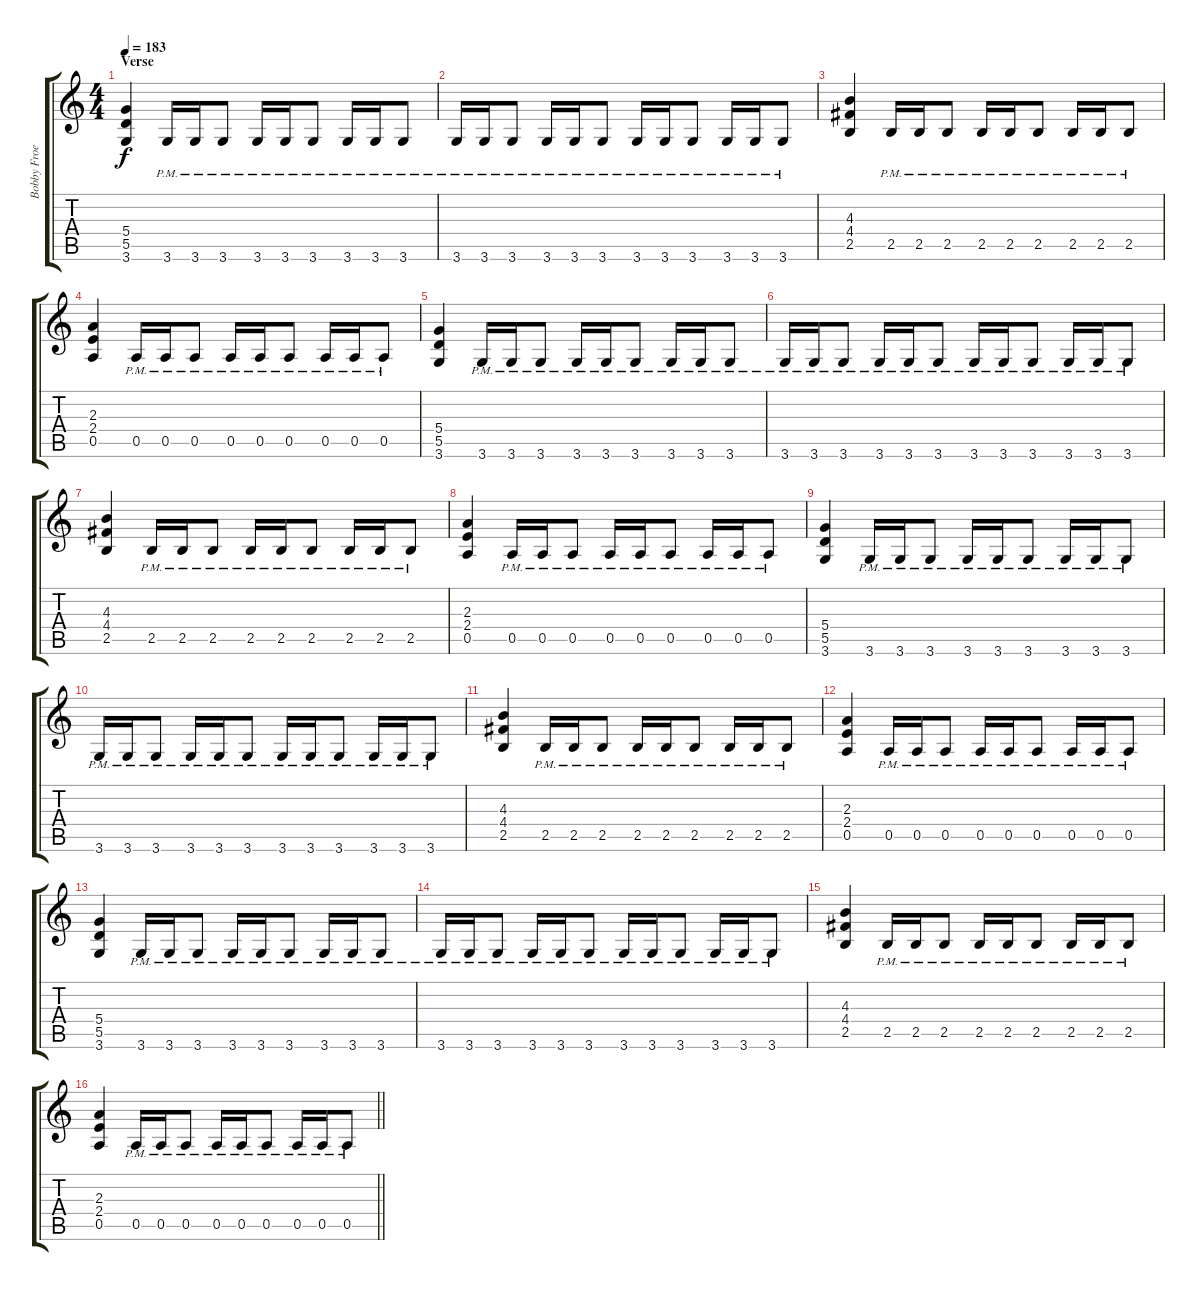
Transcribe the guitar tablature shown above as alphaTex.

\track ("Bobby Froese" "Bobby Froe") {instrument distortionguitar}
\staff {score tabs}
\tuning (E4 B3 G3 D3 A2 E2) {hide}
\ts (4 4)
\section ("" "Verse")
\tempo 183
\clef g2
\ks c
(5.4 5.5 3.6).4{dy f} 3.6{pm}.16 3.6{pm}.16 3.6{pm}.8 3.6{pm}.16 3.6{pm}.16 3.6{pm}.8 3.6{pm}.16 3.6{pm}.16 3.6{pm}.8 |
3.6{pm}.16 3.6{pm}.16 3.6{pm}.8 3.6{pm}.16 3.6{pm}.16 3.6{pm}.8 3.6{pm}.16 3.6{pm}.16 3.6{pm}.8 3.6{pm}.16 3.6{pm}.16 3.6{pm}.8 |
(4.3 4.4 2.5).4 2.5{pm}.16 2.5{pm}.16 2.5{pm}.8 2.5{pm}.16 2.5{pm}.16 2.5{pm}.8 2.5{pm}.16 2.5{pm}.16 2.5{pm}.8 |
(2.3 2.4 0.5).4 0.5{pm}.16 0.5{pm}.16 0.5{pm}.8 0.5{pm}.16 0.5{pm}.16 0.5{pm}.8 0.5{pm}.16 0.5{pm}.16 0.5{pm}.8 |
(5.4 5.5 3.6).4 3.6{pm}.16 3.6{pm}.16 3.6{pm}.8 3.6{pm}.16 3.6{pm}.16 3.6{pm}.8 3.6{pm}.16 3.6{pm}.16 3.6{pm}.8 |
3.6{pm}.16 3.6{pm}.16 3.6{pm}.8 3.6{pm}.16 3.6{pm}.16 3.6{pm}.8 3.6{pm}.16 3.6{pm}.16 3.6{pm}.8 3.6{pm}.16 3.6{pm}.16 3.6{pm}.8 |
(4.3 4.4 2.5).4 2.5{pm}.16 2.5{pm}.16 2.5{pm}.8 2.5{pm}.16 2.5{pm}.16 2.5{pm}.8 2.5{pm}.16 2.5{pm}.16 2.5{pm}.8 |
(2.3 2.4 0.5).4 0.5{pm}.16 0.5{pm}.16 0.5{pm}.8 0.5{pm}.16 0.5{pm}.16 0.5{pm}.8 0.5{pm}.16 0.5{pm}.16 0.5{pm}.8 |
(5.4 5.5 3.6).4 3.6{pm}.16 3.6{pm}.16 3.6{pm}.8 3.6{pm}.16 3.6{pm}.16 3.6{pm}.8 3.6{pm}.16 3.6{pm}.16 3.6{pm}.8 |
3.6{pm}.16 3.6{pm}.16 3.6{pm}.8 3.6{pm}.16 3.6{pm}.16 3.6{pm}.8 3.6{pm}.16 3.6{pm}.16 3.6{pm}.8 3.6{pm}.16 3.6{pm}.16 3.6{pm}.8 |
(4.3 4.4 2.5).4 2.5{pm}.16 2.5{pm}.16 2.5{pm}.8 2.5{pm}.16 2.5{pm}.16 2.5{pm}.8 2.5{pm}.16 2.5{pm}.16 2.5{pm}.8 |
(2.3 2.4 0.5).4 0.5{pm}.16 0.5{pm}.16 0.5{pm}.8 0.5{pm}.16 0.5{pm}.16 0.5{pm}.8 0.5{pm}.16 0.5{pm}.16 0.5{pm}.8 |
(5.4 5.5 3.6).4 3.6{pm}.16 3.6{pm}.16 3.6{pm}.8 3.6{pm}.16 3.6{pm}.16 3.6{pm}.8 3.6{pm}.16 3.6{pm}.16 3.6{pm}.8 |
3.6{pm}.16 3.6{pm}.16 3.6{pm}.8 3.6{pm}.16 3.6{pm}.16 3.6{pm}.8 3.6{pm}.16 3.6{pm}.16 3.6{pm}.8 3.6{pm}.16 3.6{pm}.16 3.6{pm}.8 |
(4.3 4.4 2.5).4 2.5{pm}.16 2.5{pm}.16 2.5{pm}.8 2.5{pm}.16 2.5{pm}.16 2.5{pm}.8 2.5{pm}.16 2.5{pm}.16 2.5{pm}.8 |
\barLineRight lightlight
(2.3 2.4 0.5).4 0.5{pm}.16 0.5{pm}.16 0.5{pm}.8 0.5{pm}.16 0.5{pm}.16 0.5{pm}.8 0.5{pm}.16 0.5{pm}.16 0.5{pm}.8
